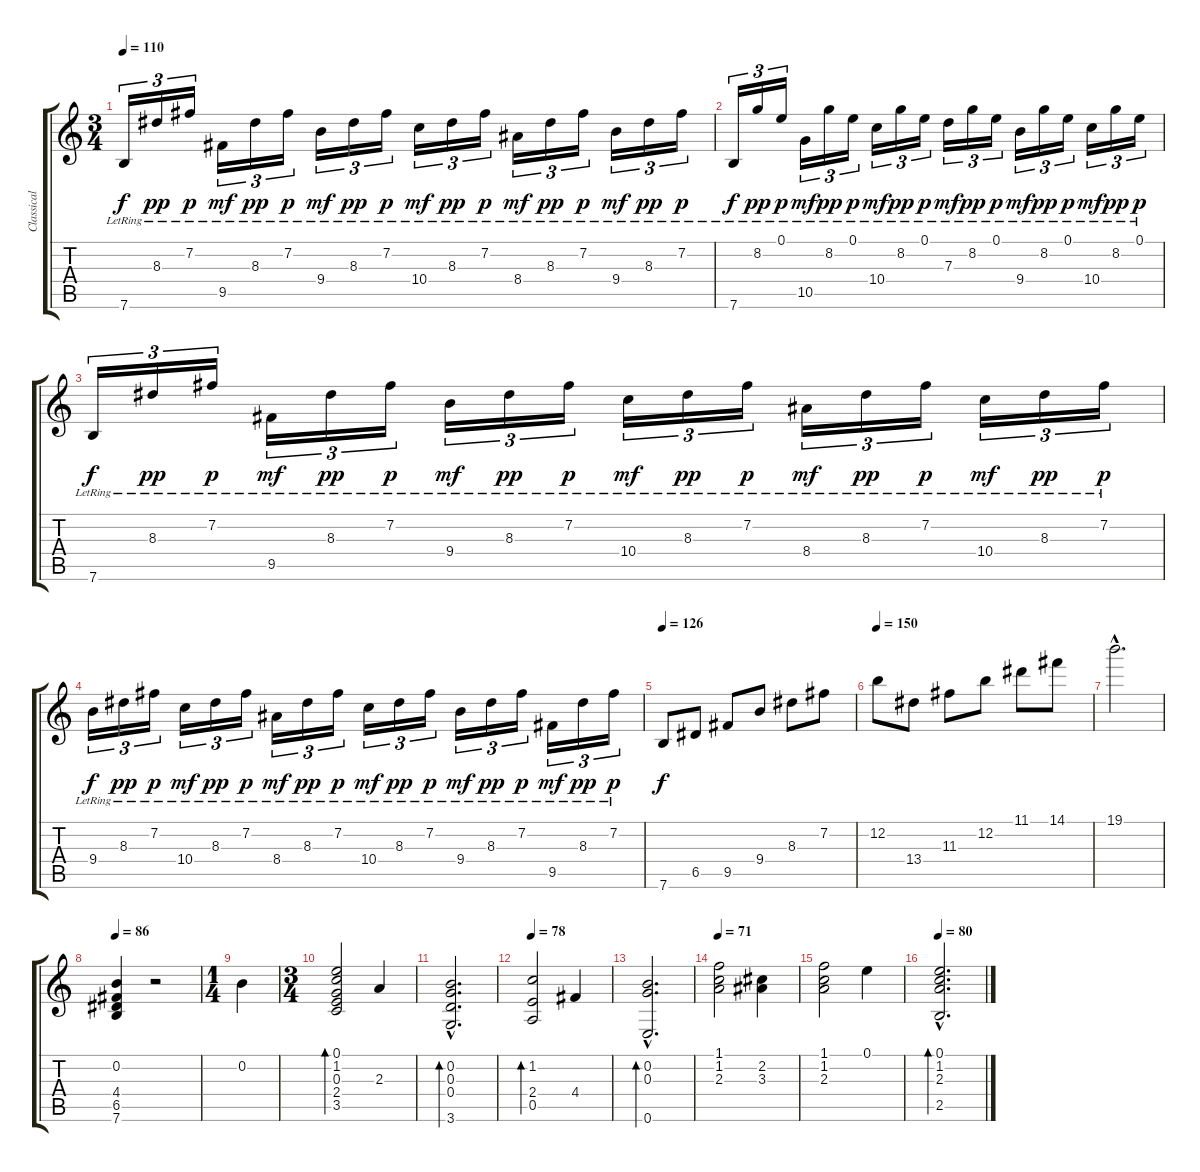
\track ("Classical Guitar" "Classical ") {instrument acousticguitarnylon}
\staff {score tabs}
\tuning (E4 B3 G3 D3 A2 E2) {hide}
\ts (3 4)
\tempo 110
\clef g2
\ks c
7.6{lr}.16{tu (3 2) dy f} 8.3{lr}.16{tu (3 2) dy pp} 7.2{lr}.16{tu (3 2) dy p} 9.5{lr}.16{tu (3 2) dy mf} 8.3{lr}.16{tu (3 2) dy pp} 7.2{lr}.16{tu (3 2) dy p} 9.4{lr}.16{tu (3 2) dy mf} 8.3{lr}.16{tu (3 2) dy pp} 7.2{lr}.16{tu (3 2) dy p} 10.4{lr}.16{tu (3 2) dy mf} 8.3{lr}.16{tu (3 2) dy pp} 7.2{lr}.16{tu (3 2) dy p} 8.4{lr}.16{tu (3 2) dy mf} 8.3{lr}.16{tu (3 2) dy pp} 7.2{lr}.16{tu (3 2) dy p} 9.4{lr}.16{tu (3 2) dy mf} 8.3{lr}.16{tu (3 2) dy pp} 7.2{lr}.16{tu (3 2) dy p} |
7.6{lr}.16{tu (3 2) dy f} 8.2{lr}.16{tu (3 2) dy pp} 0.1{lr}.16{tu (3 2) dy p} 10.5{lr}.16{tu (3 2) dy mf} 8.2{lr}.16{tu (3 2) dy pp} 0.1{lr}.16{tu (3 2) dy p} 10.4{lr}.16{tu (3 2) dy mf} 8.2{lr}.16{tu (3 2) dy pp} 0.1{lr}.16{tu (3 2) dy p} 7.3{lr}.16{tu (3 2) dy mf} 8.2{lr}.16{tu (3 2) dy pp} 0.1{lr}.16{tu (3 2) dy p} 9.4{lr}.16{tu (3 2) dy mf} 8.2{lr}.16{tu (3 2) dy pp} 0.1{lr}.16{tu (3 2) dy p} 10.4{lr}.16{tu (3 2) dy mf} 8.2{lr}.16{tu (3 2) dy pp} 0.1{lr}.16{tu (3 2) dy p} |
7.6{lr}.16{tu (3 2) dy f} 8.3{lr}.16{tu (3 2) dy pp} 7.2{lr}.16{tu (3 2) dy p} 9.5{lr}.16{tu (3 2) dy mf} 8.3{lr}.16{tu (3 2) dy pp} 7.2{lr}.16{tu (3 2) dy p} 9.4{lr}.16{tu (3 2) dy mf} 8.3{lr}.16{tu (3 2) dy pp} 7.2{lr}.16{tu (3 2) dy p} 10.4{lr}.16{tu (3 2) dy mf} 8.3{lr}.16{tu (3 2) dy pp} 7.2{lr}.16{tu (3 2) dy p} 8.4{lr}.16{tu (3 2) dy mf} 8.3{lr}.16{tu (3 2) dy pp} 7.2{lr}.16{tu (3 2) dy p} 10.4{lr}.16{tu (3 2) dy mf} 8.3{lr}.16{tu (3 2) dy pp} 7.2{lr}.16{tu (3 2) dy p} |
9.4{lr}.16{tu (3 2) dy f} 8.3{lr}.16{tu (3 2) dy pp} 7.2{lr}.16{tu (3 2) dy p} 10.4{lr}.16{tu (3 2) dy mf} 8.3{lr}.16{tu (3 2) dy pp} 7.2{lr}.16{tu (3 2) dy p} 8.4{lr}.16{tu (3 2) dy mf} 8.3{lr}.16{tu (3 2) dy pp} 7.2{lr}.16{tu (3 2) dy p} 10.4{lr}.16{tu (3 2) dy mf} 8.3{lr}.16{tu (3 2) dy pp} 7.2{lr}.16{tu (3 2) dy p} 9.4{lr}.16{tu (3 2) dy mf} 8.3{lr}.16{tu (3 2) dy pp} 7.2{lr}.16{tu (3 2) dy p} 9.5{lr}.16{tu (3 2) dy mf} 8.3{lr}.16{tu (3 2) dy pp} 7.2{lr}.16{tu (3 2) dy p} |
\tempo 126
7.6.8{dy f} 6.5.8 9.5.8 9.4.8 8.3.8 7.2.8 |
\tempo 150
12.2.8 13.4.8 11.3.8 12.2.8 11.1.8 14.1.8 |
19.1{hac}.2{d} |
\tempo 86
(0.2 4.4 6.5 7.6).4 r.2 |
\ts (1 4)
0.2.4 |
\ts (3 4)
(0.1 1.2 0.3 2.4 3.5).2{bd 120} 2.3.4 |
(0.2{hac} 0.3{hac} 0.4{hac} 3.6{hac}).2{d bd 120} |
\tempo 78
(1.2 2.4 0.5).2{bd 120} 4.4.4 |
(0.2{hac} 0.3{hac} 0.6{hac}).2{d bd 120} |
\tempo 71
(1.1 1.2 2.3).2 (2.2 3.3).4 |
(1.1 1.2 2.3).2 0.1.4 |
\tempo 80
(0.1{hac} 1.2{hac} 2.3{hac} 2.5{hac}).2{d bd 120}
